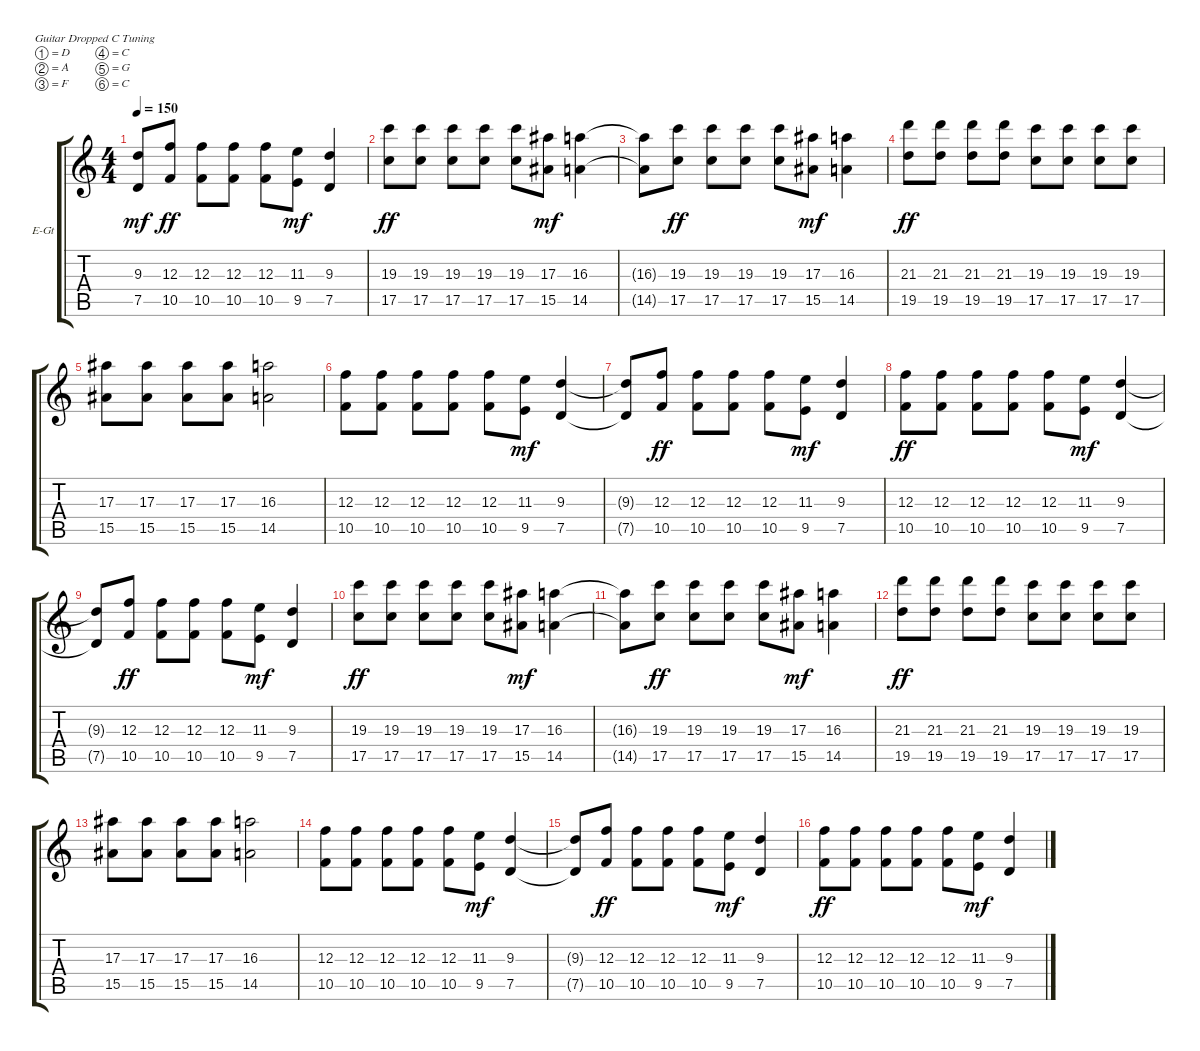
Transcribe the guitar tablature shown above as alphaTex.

\bracketExtendMode groupsimilarinstruments
\firstSystemTrackNameOrientation horizontal
\otherSystemsTrackNameOrientation horizontal
\track ("Electric Guitar" "E-Gt") {instrument distortionguitar}
\staff {score tabs}
\tuning (D4 A3 F3 C3 G2 C2)
\ts (4 4)
\tempo 150
\clef g2
\ks c
(9.3{t} 7.5{t}).8{dy mf} (12.3 10.5).8{dy ff} (12.3 10.5).8 (12.3 10.5).8 (12.3 10.5).8 (11.3 9.5).8{dy mf} (9.3 7.5).4 |
(19.3 17.5).8{dy ff} (19.3 17.5).8 (17.5 19.3).8 (19.3 17.5).8 (19.3 17.5).8 (15.5 17.3).8{dy mf} (14.5 16.3).4 |
(16.3{t} 14.5{t}).8 (19.3 17.5).8{dy ff} (19.3 17.5).8 (19.3 17.5).8 (19.3 17.5).8 (17.3 15.5).8{dy mf} (16.3 14.5).4 |
(21.3 19.5).8{dy ff} (21.3 19.5).8 (19.5 21.3).8 (21.3 19.5).8 (19.3 17.5).8 (19.3 17.5).8 (17.5 19.3).8 (19.3 17.5).8 |
(17.3 15.5).8 (17.3 15.5).8 (15.5 17.3).8 (17.3 15.5).8 (16.3 14.5).2 |
(12.3 10.5).8 (12.3 10.5).8 (10.5 12.3).8 (12.3 10.5).8 (12.3 10.5).8 (9.5 11.3).8{dy mf} (7.5 9.3).4 |
(9.3{t} 7.5{t}).8 (12.3 10.5).8{dy ff} (12.3 10.5).8 (12.3 10.5).8 (12.3 10.5).8 (11.3 9.5).8{dy mf} (9.3 7.5).4 |
(12.3 10.5).8{dy ff} (12.3 10.5).8 (10.5 12.3).8 (12.3 10.5).8 (12.3 10.5).8 (9.5 11.3).8{dy mf} (7.5 9.3).4 |
(9.3{t} 7.5{t}).8 (12.3 10.5).8{dy ff} (12.3 10.5).8 (12.3 10.5).8 (12.3 10.5).8 (11.3 9.5).8{dy mf} (9.3 7.5).4 |
(19.3 17.5).8{dy ff} (19.3 17.5).8 (17.5 19.3).8 (19.3 17.5).8 (19.3 17.5).8 (15.5 17.3).8{dy mf} (14.5 16.3).4 |
(16.3{t} 14.5{t}).8 (19.3 17.5).8{dy ff} (19.3 17.5).8 (19.3 17.5).8 (19.3 17.5).8 (17.3 15.5).8{dy mf} (16.3 14.5).4 |
(21.3 19.5).8{dy ff} (21.3 19.5).8 (19.5 21.3).8 (21.3 19.5).8 (19.3 17.5).8 (19.3 17.5).8 (17.5 19.3).8 (19.3 17.5).8 |
(17.3 15.5).8 (17.3 15.5).8 (15.5 17.3).8 (17.3 15.5).8 (16.3 14.5).2 |
(12.3 10.5).8 (12.3 10.5).8 (10.5 12.3).8 (12.3 10.5).8 (12.3 10.5).8 (9.5 11.3).8{dy mf} (7.5 9.3).4 |
(9.3{t} 7.5{t}).8 (12.3 10.5).8{dy ff} (12.3 10.5).8 (12.3 10.5).8 (12.3 10.5).8 (11.3 9.5).8{dy mf} (9.3 7.5).4 |
(12.3 10.5).8{dy ff} (12.3 10.5).8 (10.5 12.3).8 (12.3 10.5).8 (12.3 10.5).8 (9.5 11.3).8{dy mf} (7.5 9.3).4
